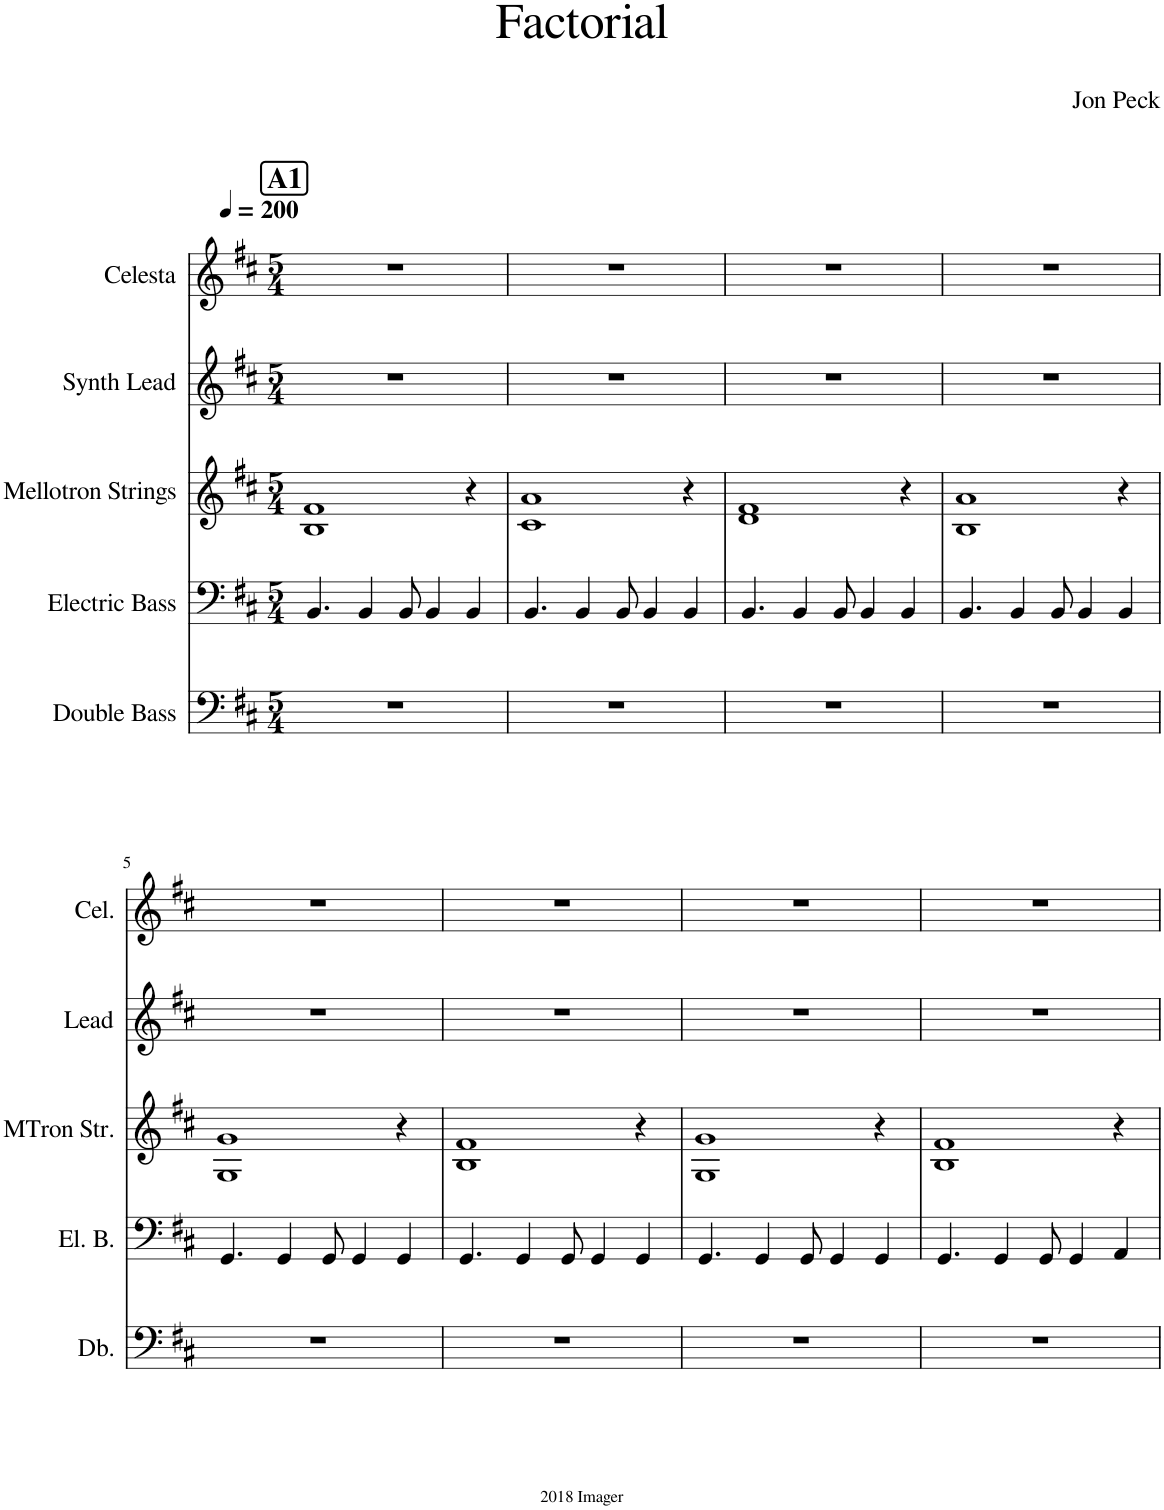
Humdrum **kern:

**kern	**kern	**kern	**kern	**kern
*part5	*part4	*part3	*part2	*part1
*staff5	*staff4	*staff3	*staff2	*staff1
*I"Double Bass	*I"Electric Bass	*I"Mellotron Strings	*I"Synth Lead	*I"Celesta
*I'Db.	*I'El. B.	*I'MTron Str.	*I'Lead	*I'Cel.
*clefF4	*clefF4	*clefG2	*clefG2	*clefG2
*Trd7c12	*Trd7c12	*	*	*Trd-7c-12
*k[f#c#]	*k[f#c#]	*k[f#c#]	*k[f#c#]	*k[f#c#]
*M5/4	*M5/4	*M5/4	*M5/4	*M5/4
*MM200	*MM200	*MM200	*MM200	*MM200
!!LO:REH:place=s1:a:B:cj:fs=14:t=A1
=1	=1	=1	=1	=1
4%5r	4.BB/	1B 1f#	4%5r	4%5r
.	4BB/	.	.	.
.	8BB/	.	.	.
.	4BB/	.	.	.
.	4BB/	4r	.	.
=2	=2	=2	=2	=2
4%5r	4.BB/	1c# 1a	4%5r	4%5r
.	4BB/	.	.	.
.	8BB/	.	.	.
.	4BB/	.	.	.
.	4BB/	4r	.	.
=3	=3	=3	=3	=3
4%5r	4.BB/	1d 1f#	4%5r	4%5r
.	4BB/	.	.	.
.	8BB/	.	.	.
.	4BB/	.	.	.
.	4BB/	4r	.	.
=4	=4	=4	=4	=4
4%5r	4.BB/	1B 1a	4%5r	4%5r
.	4BB/	.	.	.
.	8BB/	.	.	.
.	4BB/	.	.	.
.	4BB/	4r	.	.
!!LO:LB:g=z
=5	=5	=5	=5	=5
4%5r	4.GG/	1G 1g	4%5r	4%5r
.	4GG/	.	.	.
.	8GG/	.	.	.
.	4GG/	.	.	.
.	4GG/	4r	.	.
=6	=6	=6	=6	=6
4%5r	4.GG/	1B 1f#	4%5r	4%5r
.	4GG/	.	.	.
.	8GG/	.	.	.
.	4GG/	.	.	.
.	4GG/	4r	.	.
=7	=7	=7	=7	=7
4%5r	4.GG/	1G 1g	4%5r	4%5r
.	4GG/	.	.	.
.	8GG/	.	.	.
.	4GG/	.	.	.
.	4GG/	4r	.	.
=8	=8	=8	=8	=8
4%5r	4.GG/	1B 1f#	4%5r	4%5r
.	4GG/	.	.	.
.	8GG/	.	.	.
.	4GG/	.	.	.
.	4AA/	4r	.	.
=	=	=	=	=
*-	*-	*-	*-	*-
